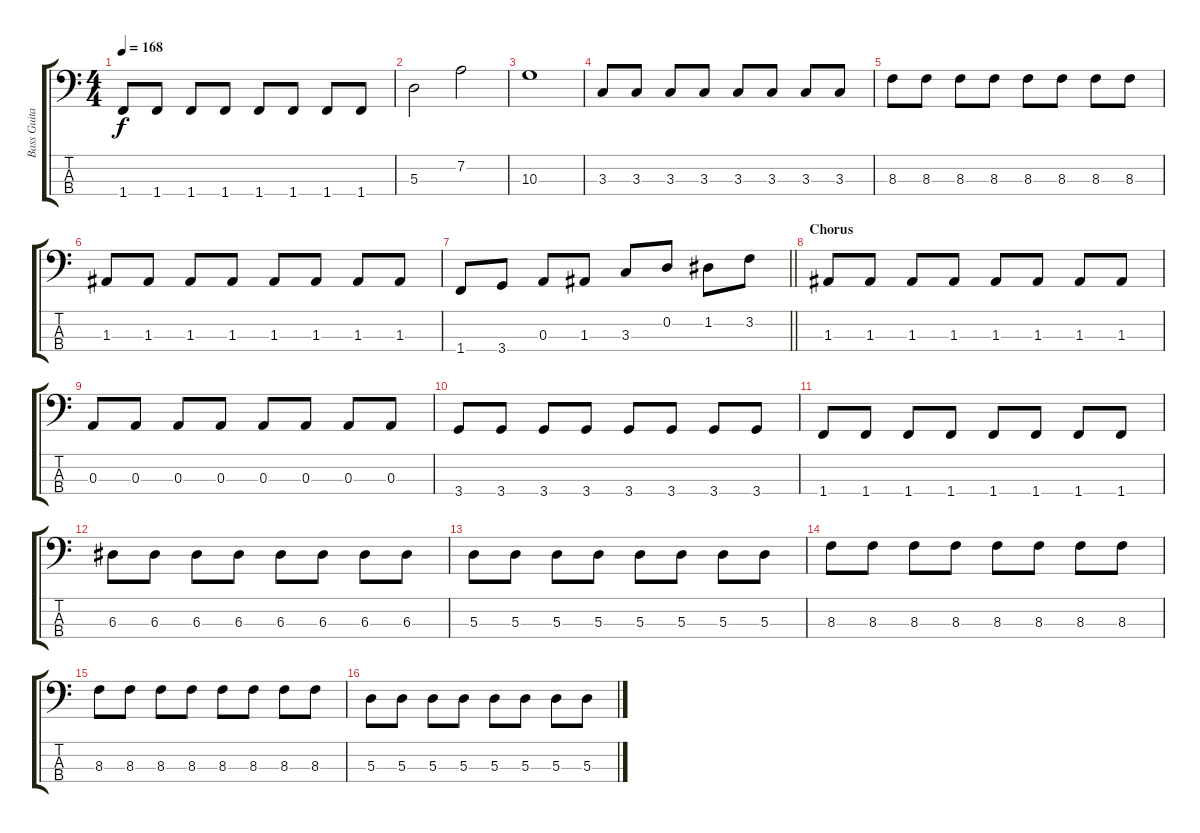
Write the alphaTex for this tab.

\track ("Bass Guitar" "Bass Guita") {instrument electricbassfinger}
\staff {score tabs}
\tuning (G2 D2 A1 E1) {hide}
\ts (4 4)
\tempo 168
\clef f4
\ks c
1.4.8{dy f} 1.4.8 1.4.8 1.4.8 1.4.8 1.4.8 1.4.8 1.4.8 |
5.3.2 7.2.2 |
10.3.1 |
3.3.8 3.3.8 3.3.8 3.3.8 3.3.8 3.3.8 3.3.8 3.3.8 |
8.3.8 8.3.8 8.3.8 8.3.8 8.3.8 8.3.8 8.3.8 8.3.8 |
1.3.8 1.3.8 1.3.8 1.3.8 1.3.8 1.3.8 1.3.8 1.3.8 |
\barLineRight lightlight
1.4.8 3.4.8 0.3.8 1.3.8 3.3.8 0.2.8 1.2.8 3.2.8 |
\section ("" "Chorus")
1.3.8 1.3.8 1.3.8 1.3.8 1.3.8 1.3.8 1.3.8 1.3.8 |
0.3.8 0.3.8 0.3.8 0.3.8 0.3.8 0.3.8 0.3.8 0.3.8 |
3.4.8 3.4.8 3.4.8 3.4.8 3.4.8 3.4.8 3.4.8 3.4.8 |
1.4.8 1.4.8 1.4.8 1.4.8 1.4.8 1.4.8 1.4.8 1.4.8 |
6.3.8 6.3.8 6.3.8 6.3.8 6.3.8 6.3.8 6.3.8 6.3.8 |
5.3.8 5.3.8 5.3.8 5.3.8 5.3.8 5.3.8 5.3.8 5.3.8 |
8.3.8 8.3.8 8.3.8 8.3.8 8.3.8 8.3.8 8.3.8 8.3.8 |
8.3.8 8.3.8 8.3.8 8.3.8 8.3.8 8.3.8 8.3.8 8.3.8 |
5.3.8 5.3.8 5.3.8 5.3.8 5.3.8 5.3.8 5.3.8 5.3.8
